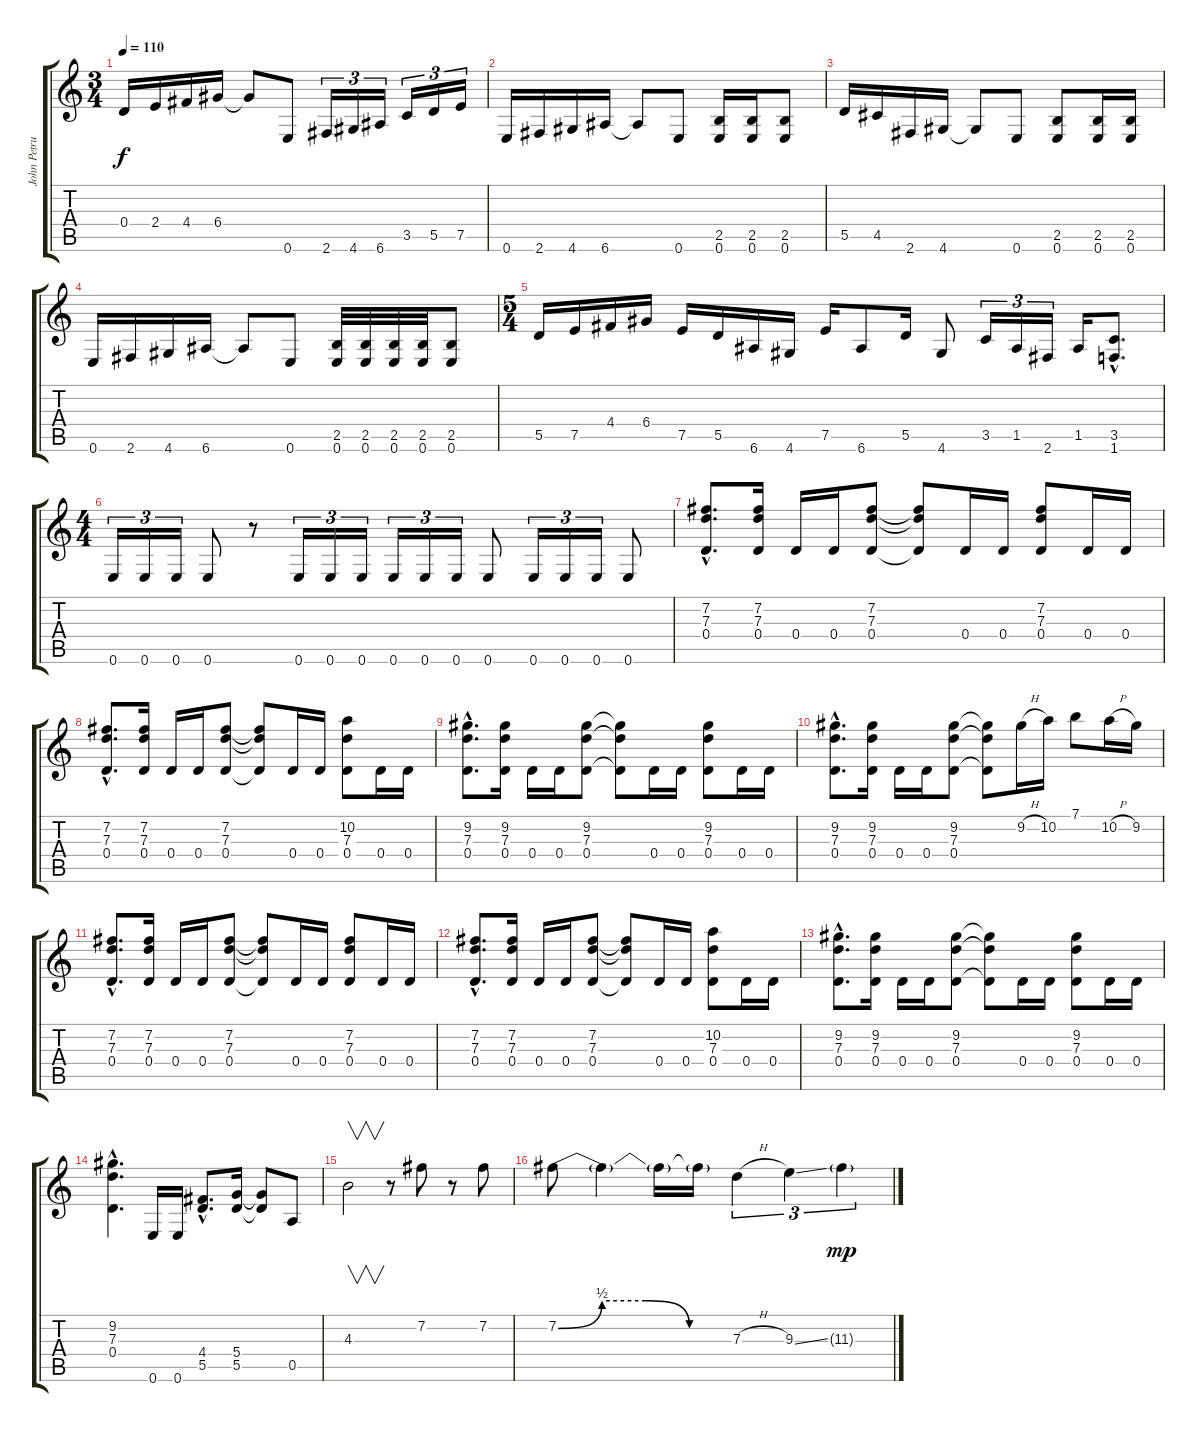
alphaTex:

\track ("John Petrucci - Guitar" "John Petru") {instrument distortionguitar}
\staff {score tabs}
\tuning (E4 B3 G3 D3 A2 E2) {hide}
\ts (3 4)
\tempo 110
\clef g2
\ks c
0.4.16{dy f} 2.4.16 4.4.16 6.4.16 6.4{t}.8 0.6.8 2.6.16{tu (3 2)} 4.6.16{tu (3 2)} 6.6.16{tu (3 2)} 3.5.16{tu (3 2)} 5.5.16{tu (3 2)} 7.5.16{tu (3 2)} |
0.6.16 2.6.16 4.6.16 6.6.16 6.6{t}.8 0.6.8 (2.5 0.6).16 (2.5 0.6).16 (2.5 0.6).8 |
5.5.16 4.5.16 2.6.16 4.6.16 4.6{t}.8 0.6.8 (2.5 0.6).8 (2.5 0.6).16 (2.5 0.6).16 |
0.6.16 2.6.16 4.6.16 6.6.16 6.6{t}.8 0.6.8 (2.5 0.6).32 (2.5 0.6).32 (2.5 0.6).32 (2.5 0.6).32 (2.5 0.6).8 |
\ts (5 4)
5.5.16 7.5.16 4.4.16 6.4.16 7.5.16 5.5.16 6.6.16 4.6.16 7.5.16 6.6.8 5.5.16 4.6.8 3.5.16{tu (3 2)} 1.5.16{tu (3 2)} 2.6.16{tu (3 2)} 1.5.16 (3.5{hac} 1.6{hac}).8{d} |
\ts (4 4)
0.6.16{tu (3 2)} 0.6.16{tu (3 2)} 0.6.16{tu (3 2)} 0.6.8 r.8 0.6.16{tu (3 2)} 0.6.16{tu (3 2)} 0.6.16{tu (3 2)} 0.6.16{tu (3 2)} 0.6.16{tu (3 2)} 0.6.16{tu (3 2)} 0.6.8 0.6.16{tu (3 2)} 0.6.16{tu (3 2)} 0.6.16{tu (3 2)} 0.6.8 |
(7.2{hac} 7.3{hac} 0.4{hac}).8{d volume 9} (7.2 7.3 0.4).16 0.4.16 0.4.16 (7.2 7.3 0.4).8 (7.2{t} 7.3{t} 0.4{t}).8 0.4.16 0.4.16 (7.2 7.3 0.4).8 0.4.16 0.4.16 |
(7.2{hac} 7.3{hac} 0.4{hac}).8{d} (7.2 7.3 0.4).16 0.4.16 0.4.16 (7.2 7.3 0.4).8 (7.2{t} 7.3{t} 0.4{t}).8 0.4.16 0.4.16 (10.2 7.3 0.4).8 0.4.16 0.4.16 |
(9.2{hac} 7.3{hac} 0.4{hac}).8{d} (9.2 7.3 0.4).16 0.4.16 0.4.16 (9.2 7.3 0.4).8 (9.2{t} 7.3{t} 0.4{t}).8 0.4.16 0.4.16 (9.2 7.3 0.4).8 0.4.16 0.4.16 |
(9.2{hac} 7.3{hac} 0.4{hac}).8{d} (9.2 7.3 0.4).16 0.4.16 0.4.16 (9.2 7.3 0.4).8 (9.2{t} 7.3{t} 0.4{t}).8 9.2{h}.16 10.2.16 7.1.8 10.2{h}.16 9.2.16 |
(7.2{hac} 7.3{hac} 0.4{hac}).8{d} (7.2 7.3 0.4).16 0.4.16 0.4.16 (7.2 7.3 0.4).8 (7.2{t} 7.3{t} 0.4{t}).8 0.4.16 0.4.16 (7.2 7.3 0.4).8 0.4.16 0.4.16 |
(7.2{hac} 7.3{hac} 0.4{hac}).8{d} (7.2 7.3 0.4).16 0.4.16 0.4.16 (7.2 7.3 0.4).8 (7.2{t} 7.3{t} 0.4{t}).8 0.4.16 0.4.16 (10.2 7.3 0.4).8 0.4.16 0.4.16 |
(9.2{hac} 7.3{hac} 0.4{hac}).8{d} (9.2 7.3 0.4).16 0.4.16 0.4.16 (9.2 7.3 0.4).8 (9.2{t} 7.3{t} 0.4{t}).8 0.4.16 0.4.16 (9.2 7.3 0.4).8 0.4.16 0.4.16 |
(9.2{hac} 7.3{hac} 0.4{hac}).4{d} 0.6.16{volume 16} 0.6.16 (4.4{hac} 5.5{hac}).8{d} (5.4 5.5).16 (5.4{t} 5.5{t}).8 0.5.8 |
4.3.2{v} r.8 7.2.8 r.8 7.2.8 |
7.2{be (custom 0 0 15 2 30 2 45 0 60 0)}.8 7.2{t}.4 7.2{t}.16 7.2{t}.16 7.3{h}.4{tu (3 2)} 9.3{ss}.4{tu (3 2)} 11.3{g}.4{tu (3 2) dy mp}
